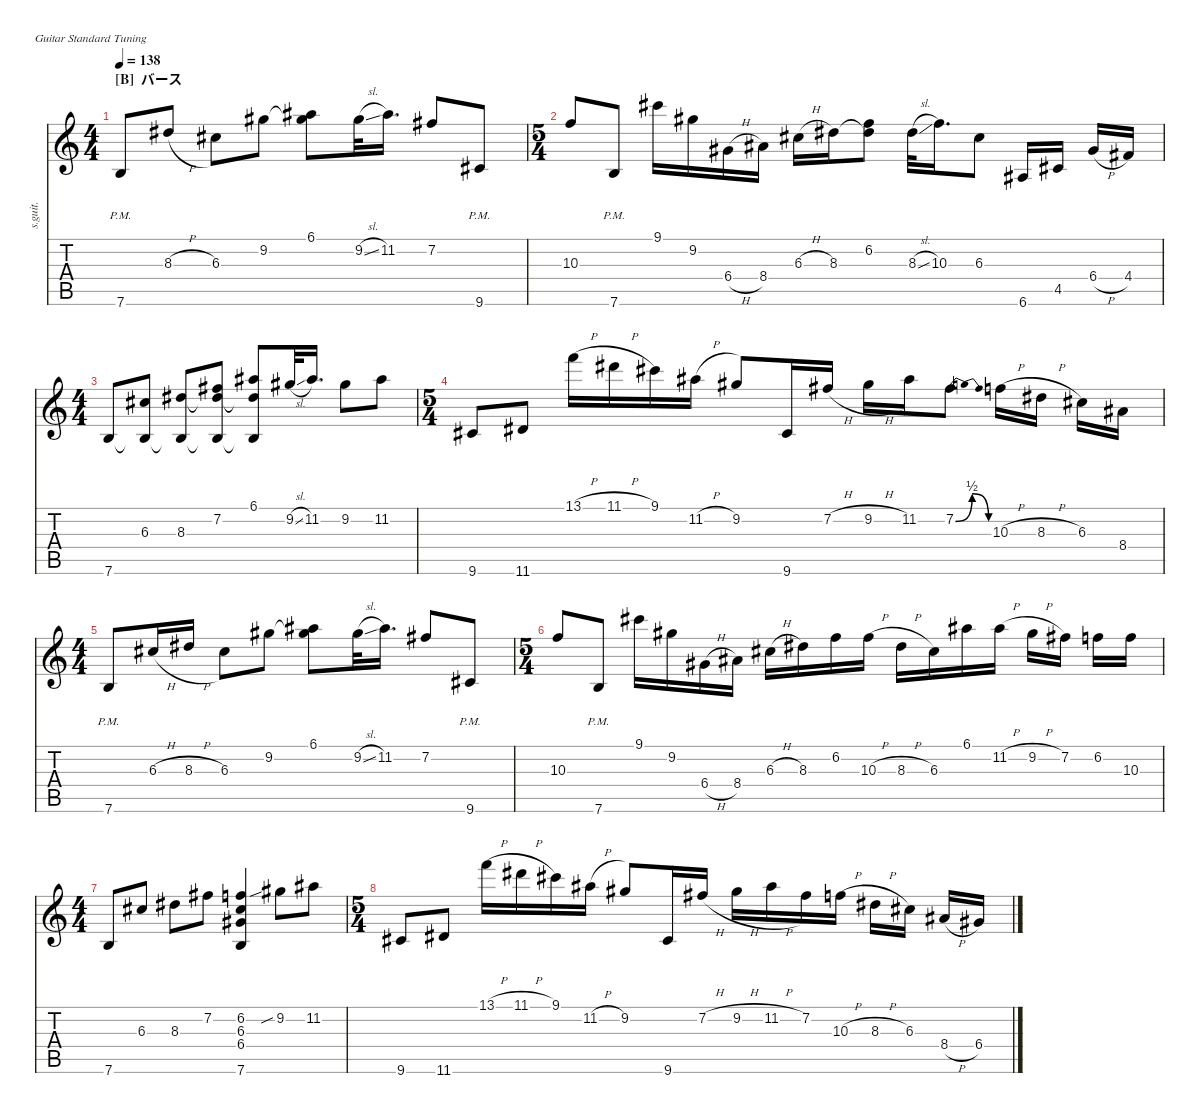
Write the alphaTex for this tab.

\defaultSystemsLayout 4
\hideDynamics
\bracketExtendMode nobrackets
\track ("Erick Hansel" "s.guit.") {instrument overdrivenguitar}
\staff {score tabs}
\tuning (E4 B3 G3 D3 A2 E2)
\ts (4 4)
\section ("B" " バース")
\tempo 138
\clef g2
\ks c
7.6{pm}.8{lyrics (0 "") lyrics (1 "") lyrics (2 "") lyrics (3 "") lyrics (4 "") dy f} 8.3{h acc #}.8{lyrics (0 "") lyrics (1 "") lyrics (2 "") lyrics (3 "") lyrics (4 "")} 6.3{acc #}.8{lyrics (0 "") lyrics (1 "") lyrics (2 "") lyrics (3 "") lyrics (4 "")} 9.2{acc #}.8{lyrics (0 "") lyrics (1 "") lyrics (2 "") lyrics (3 "") lyrics (4 "")} (6.1{acc #} 9.2{t acc #}).8{lyrics (0 "") lyrics (1 "") lyrics (2 "") lyrics (3 "") lyrics (4 "")} 9.2{sl acc #}.32{lyrics (0 "") lyrics (1 "") lyrics (2 "") lyrics (3 "") lyrics (4 "")} 11.2{acc #}.16{d lyrics (0 "") lyrics (1 "") lyrics (2 "") lyrics (3 "") lyrics (4 "")} 7.2{acc #}.8{lyrics (0 "") lyrics (1 "") lyrics (2 "") lyrics (3 "") lyrics (4 "")} 9.6{pm acc #}.8{lyrics (0 "") lyrics (1 "") lyrics (2 "") lyrics (3 "") lyrics (4 "")} |
\ts (5 4)
\beaming (8 2 2 2 2)
10.3.8{lyrics (0 "") lyrics (1 "") lyrics (2 "") lyrics (3 "") lyrics (4 "")} 7.6{pm}.8{lyrics (0 "") lyrics (1 "") lyrics (2 "") lyrics (3 "") lyrics (4 "")} 9.1{acc #}.16{lyrics (0 "") lyrics (1 "") lyrics (2 "") lyrics (3 "") lyrics (4 "")} 9.2{acc #}.16{lyrics (0 "") lyrics (1 "") lyrics (2 "") lyrics (3 "") lyrics (4 "")} 6.4{h acc #}.16{lyrics (0 "") lyrics (1 "") lyrics (2 "") lyrics (3 "") lyrics (4 "")} 8.4{acc #}.16{lyrics (0 "") lyrics (1 "") lyrics (2 "") lyrics (3 "") lyrics (4 "")} 6.3{h acc #}.16{lyrics (0 "") lyrics (1 "") lyrics (2 "") lyrics (3 "") lyrics (4 "")} 8.3{acc #}.16{lyrics (0 "") lyrics (1 "") lyrics (2 "") lyrics (3 "") lyrics (4 "")} (6.2 8.3{t acc #}).8{lyrics (0 "") lyrics (1 "") lyrics (2 "") lyrics (3 "") lyrics (4 "")} 8.3{sl acc #}.32{lyrics (0 "") lyrics (1 "") lyrics (2 "") lyrics (3 "") lyrics (4 "")} 10.3.16{d lyrics (0 "") lyrics (1 "") lyrics (2 "") lyrics (3 "") lyrics (4 "")} 6.3{acc #}.8{lyrics (0 "") lyrics (1 "") lyrics (2 "") lyrics (3 "") lyrics (4 "")} 6.6{acc #}.16{lyrics (0 "") lyrics (1 "") lyrics (2 "") lyrics (3 "") lyrics (4 "")} 4.5{acc #}.16{lyrics (0 "") lyrics (1 "") lyrics (2 "") lyrics (3 "") lyrics (4 "")} 6.4{h acc #}.16{lyrics (0 "") lyrics (1 "") lyrics (2 "") lyrics (3 "") lyrics (4 "")} 4.4{acc #}.16{lyrics (0 "") lyrics (1 "") lyrics (2 "") lyrics (3 "") lyrics (4 "")} |
\ts (4 4)
\beaming (8 2 2 2 2)
7.6.8{lyrics (0 "") lyrics (1 "") lyrics (2 "") lyrics (3 "") lyrics (4 "")} (6.3{acc #} 7.6{t}).8{lyrics (0 "") lyrics (1 "") lyrics (2 "") lyrics (3 "") lyrics (4 "")} (8.3{acc #} 7.6{t}).8{lyrics (0 "") lyrics (1 "") lyrics (2 "") lyrics (3 "") lyrics (4 "")} (7.2{acc #} 8.3{t acc #} 7.6{t}).8{lyrics (0 "") lyrics (1 "") lyrics (2 "") lyrics (3 "") lyrics (4 "")} (6.1{acc #} 8.3{t acc #} 7.6{t}).8{lyrics (0 "") lyrics (1 "") lyrics (2 "") lyrics (3 "") lyrics (4 "")} 9.2{sl acc #}.32{lyrics (0 "") lyrics (1 "") lyrics (2 "") lyrics (3 "") lyrics (4 "")} 11.2{acc #}.16{d lyrics (0 "") lyrics (1 "") lyrics (2 "") lyrics (3 "") lyrics (4 "")} 9.2{acc #}.8{lyrics (0 "") lyrics (1 "") lyrics (2 "") lyrics (3 "") lyrics (4 "")} 11.2{acc #}.8{lyrics (0 "") lyrics (1 "") lyrics (2 "") lyrics (3 "") lyrics (4 "")} |
\ts (5 4)
\beaming (8 2 2 2 2)
9.6{acc #}.8{lyrics (0 "") lyrics (1 "") lyrics (2 "") lyrics (3 "") lyrics (4 "")} 11.6{acc #}.8{lyrics (0 "") lyrics (1 "") lyrics (2 "") lyrics (3 "") lyrics (4 "")} 13.1{h}.16{lyrics (0 "") lyrics (1 "") lyrics (2 "") lyrics (3 "") lyrics (4 "")} 11.1{h acc #}.16{lyrics (0 "") lyrics (1 "") lyrics (2 "") lyrics (3 "") lyrics (4 "")} 9.1{acc #}.16{lyrics (0 "") lyrics (1 "") lyrics (2 "") lyrics (3 "") lyrics (4 "")} 11.2{h acc #}.16{lyrics (0 "") lyrics (1 "") lyrics (2 "") lyrics (3 "") lyrics (4 "")} 9.2{acc #}.8{lyrics (0 "") lyrics (1 "") lyrics (2 "") lyrics (3 "") lyrics (4 "")} 9.6{acc #}.16{lyrics (0 "") lyrics (1 "") lyrics (2 "") lyrics (3 "") lyrics (4 "")} 7.2{h acc #}.16{lyrics (0 "") lyrics (1 "") lyrics (2 "") lyrics (3 "") lyrics (4 "")} 9.2{h acc #}.16{lyrics (0 "") lyrics (1 "") lyrics (2 "") lyrics (3 "") lyrics (4 "")} 11.2{acc #}.16{lyrics (0 "") lyrics (1 "") lyrics (2 "") lyrics (3 "") lyrics (4 "")} 7.2{be (bendrelease 0 0 30 2 30 2 60 0) acc #}.8{lyrics (0 "") lyrics (1 "") lyrics (2 "") lyrics (3 "") lyrics (4 "")} 10.3{h}.16{lyrics (0 "") lyrics (1 "") lyrics (2 "") lyrics (3 "") lyrics (4 "")} 8.3{h acc #}.16{lyrics (0 "") lyrics (1 "") lyrics (2 "") lyrics (3 "") lyrics (4 "")} 6.3{acc #}.16{lyrics (0 "") lyrics (1 "") lyrics (2 "") lyrics (3 "") lyrics (4 "")} 8.4{acc #}.16{lyrics (0 "") lyrics (1 "") lyrics (2 "") lyrics (3 "") lyrics (4 "")} |
\ts (4 4)
\beaming (8 2 2 2 2)
7.6{pm}.8{lyrics (0 "") lyrics (1 "") lyrics (2 "") lyrics (3 "") lyrics (4 "")} 6.3{h acc #}.16{lyrics (0 "") lyrics (1 "") lyrics (2 "") lyrics (3 "") lyrics (4 "")} 8.3{h acc #}.16{lyrics (0 "") lyrics (1 "") lyrics (2 "") lyrics (3 "") lyrics (4 "")} 6.3{acc #}.8{lyrics (0 "") lyrics (1 "") lyrics (2 "") lyrics (3 "") lyrics (4 "")} 9.2{acc #}.8{lyrics (0 "") lyrics (1 "") lyrics (2 "") lyrics (3 "") lyrics (4 "")} (6.1{acc #} 9.2{t acc #}).8{lyrics (0 "") lyrics (1 "") lyrics (2 "") lyrics (3 "") lyrics (4 "")} 9.2{sl acc #}.32{lyrics (0 "") lyrics (1 "") lyrics (2 "") lyrics (3 "") lyrics (4 "")} 11.2{acc #}.16{d lyrics (0 "") lyrics (1 "") lyrics (2 "") lyrics (3 "") lyrics (4 "")} 7.2{acc #}.8{lyrics (0 "") lyrics (1 "") lyrics (2 "") lyrics (3 "") lyrics (4 "")} 9.6{pm acc #}.8{lyrics (0 "") lyrics (1 "") lyrics (2 "") lyrics (3 "") lyrics (4 "")} |
\ts (5 4)
\beaming (8 2 2 2 2)
10.3.8{lyrics (0 "") lyrics (1 "") lyrics (2 "") lyrics (3 "") lyrics (4 "")} 7.6{pm}.8{lyrics (0 "") lyrics (1 "") lyrics (2 "") lyrics (3 "") lyrics (4 "")} 9.1{acc #}.16{lyrics (0 "") lyrics (1 "") lyrics (2 "") lyrics (3 "") lyrics (4 "")} 9.2{acc #}.16{lyrics (0 "") lyrics (1 "") lyrics (2 "") lyrics (3 "") lyrics (4 "")} 6.4{h acc #}.16{lyrics (0 "") lyrics (1 "") lyrics (2 "") lyrics (3 "") lyrics (4 "")} 8.4{acc #}.16{lyrics (0 "") lyrics (1 "") lyrics (2 "") lyrics (3 "") lyrics (4 "")} 6.3{h acc #}.16{lyrics (0 "") lyrics (1 "") lyrics (2 "") lyrics (3 "") lyrics (4 "")} 8.3{acc #}.16{lyrics (0 "") lyrics (1 "") lyrics (2 "") lyrics (3 "") lyrics (4 "")} 6.2.16{lyrics (0 "") lyrics (1 "") lyrics (2 "") lyrics (3 "") lyrics (4 "")} 10.3{h}.16{lyrics (0 "") lyrics (1 "") lyrics (2 "") lyrics (3 "") lyrics (4 "")} 8.3{h acc #}.16{lyrics (0 "") lyrics (1 "") lyrics (2 "") lyrics (3 "") lyrics (4 "")} 6.3{acc #}.16{lyrics (0 "") lyrics (1 "") lyrics (2 "") lyrics (3 "") lyrics (4 "")} 6.1{acc #}.16{lyrics (0 "") lyrics (1 "") lyrics (2 "") lyrics (3 "") lyrics (4 "")} 11.2{h acc #}.16{lyrics (0 "") lyrics (1 "") lyrics (2 "") lyrics (3 "") lyrics (4 "")} 9.2{h acc #}.16{lyrics (0 "") lyrics (1 "") lyrics (2 "") lyrics (3 "") lyrics (4 "")} 7.2{acc #}.16{lyrics (0 "") lyrics (1 "") lyrics (2 "") lyrics (3 "") lyrics (4 "")} 6.2.16{lyrics (0 "") lyrics (1 "") lyrics (2 "") lyrics (3 "") lyrics (4 "")} 10.3.16{lyrics (0 "") lyrics (1 "") lyrics (2 "") lyrics (3 "") lyrics (4 "")} |
\ts (4 4)
\beaming (8 2 2 2 2)
7.6.8{lyrics (0 "") lyrics (1 "") lyrics (2 "") lyrics (3 "") lyrics (4 "")} 6.3{acc #}.8{lyrics (0 "") lyrics (1 "") lyrics (2 "") lyrics (3 "") lyrics (4 "")} 8.3{acc #}.8{lyrics (0 "") lyrics (1 "") lyrics (2 "") lyrics (3 "") lyrics (4 "")} 7.2{acc #}.8{lyrics (0 "") lyrics (1 "") lyrics (2 "") lyrics (3 "") lyrics (4 "")} (6.2 6.3{acc #} 6.4{acc #} 7.6).4{lyrics (0 "") lyrics (1 "") lyrics (2 "") lyrics (3 "") lyrics (4 "")} 9.2{sib acc #}.8{lyrics (0 "") lyrics (1 "") lyrics (2 "") lyrics (3 "") lyrics (4 "")} 11.2{acc #}.8{lyrics (0 "") lyrics (1 "") lyrics (2 "") lyrics (3 "") lyrics (4 "")} |
\ts (5 4)
\beaming (8 2 2 2 2)
9.6{acc #}.8{lyrics (0 "") lyrics (1 "") lyrics (2 "") lyrics (3 "") lyrics (4 "")} 11.6{acc #}.8{lyrics (0 "") lyrics (1 "") lyrics (2 "") lyrics (3 "") lyrics (4 "")} 13.1{h}.16{lyrics (0 "") lyrics (1 "") lyrics (2 "") lyrics (3 "") lyrics (4 "")} 11.1{h acc #}.16{lyrics (0 "") lyrics (1 "") lyrics (2 "") lyrics (3 "") lyrics (4 "")} 9.1{acc #}.16{lyrics (0 "") lyrics (1 "") lyrics (2 "") lyrics (3 "") lyrics (4 "")} 11.2{h acc #}.16{lyrics (0 "") lyrics (1 "") lyrics (2 "") lyrics (3 "") lyrics (4 "")} 9.2{acc #}.8{lyrics (0 "") lyrics (1 "") lyrics (2 "") lyrics (3 "") lyrics (4 "")} 9.6{acc #}.16{lyrics (0 "") lyrics (1 "") lyrics (2 "") lyrics (3 "") lyrics (4 "")} 7.2{h acc #}.16{lyrics (0 "") lyrics (1 "") lyrics (2 "") lyrics (3 "") lyrics (4 "")} 9.2{h acc #}.16{lyrics (0 "") lyrics (1 "") lyrics (2 "") lyrics (3 "") lyrics (4 "")} 11.2{h acc #}.16{lyrics (0 "") lyrics (1 "") lyrics (2 "") lyrics (3 "") lyrics (4 "")} 7.2{acc #}.16{lyrics (0 "") lyrics (1 "") lyrics (2 "") lyrics (3 "") lyrics (4 "")} 10.3{h}.16{lyrics (0 "") lyrics (1 "") lyrics (2 "") lyrics (3 "") lyrics (4 "")} 8.3{h acc #}.16{lyrics (0 "") lyrics (1 "") lyrics (2 "") lyrics (3 "") lyrics (4 "")} 6.3{acc #}.16{lyrics (0 "") lyrics (1 "") lyrics (2 "") lyrics (3 "") lyrics (4 "")} 8.4{h acc #}.16{lyrics (0 "") lyrics (1 "") lyrics (2 "") lyrics (3 "") lyrics (4 "")} 6.4{acc #}.16{lyrics (0 "") lyrics (1 "") lyrics (2 "") lyrics (3 "") lyrics (4 "")}
